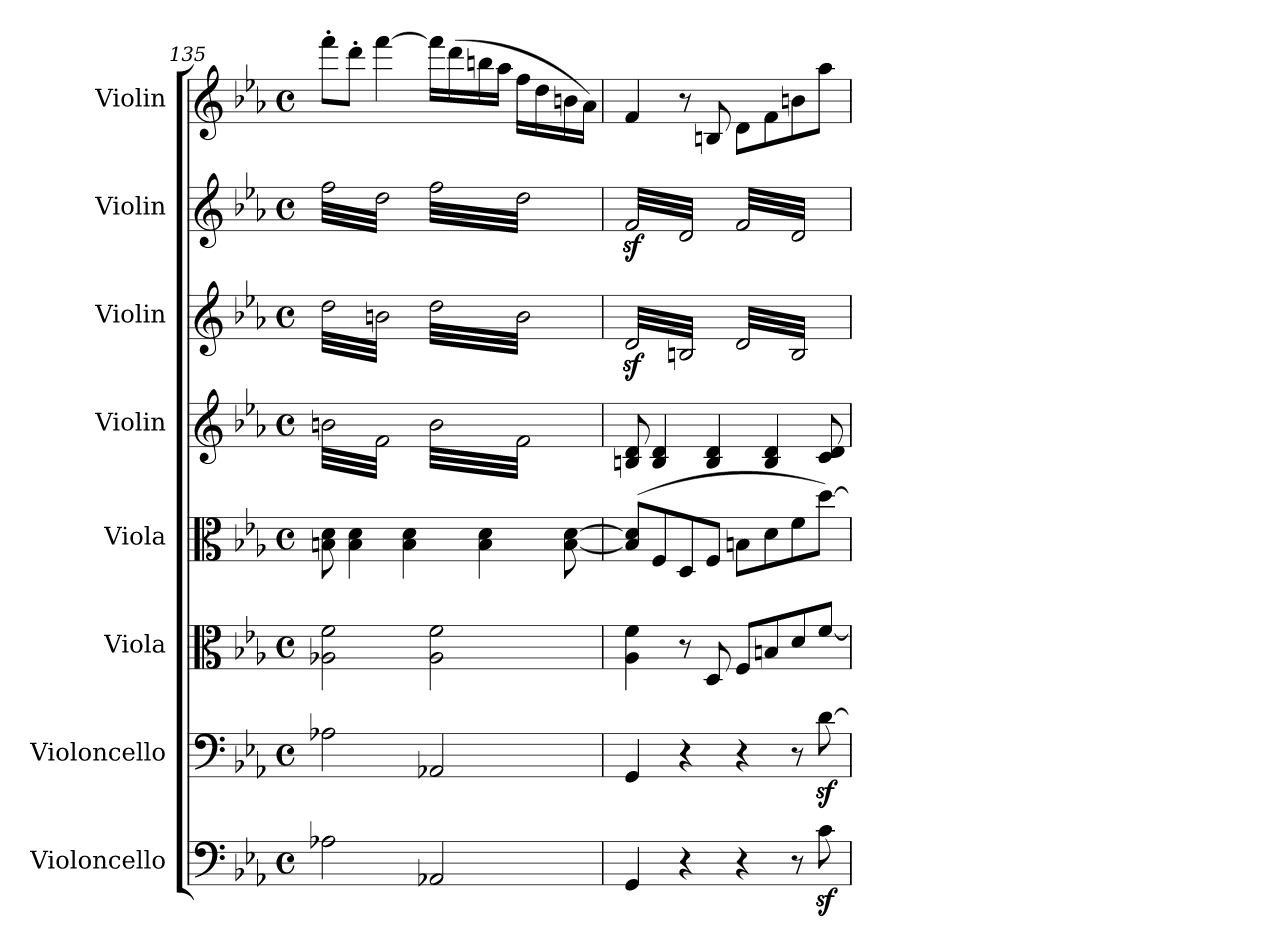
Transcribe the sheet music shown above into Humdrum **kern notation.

**kern	**kern	**kern	**kern	**kern	**kern	**kern	**kern
*part8	*part7	*part6	*part5	*part4	*part3	*part2	*part1
*staff8	*staff7	*staff6	*staff5	*staff4	*staff3	*staff2	*staff1
*I"Violoncello	*I"Violoncello	*I"Viola	*I"Viola	*I"Violin	*I"Violin	*I"Violin	*I"Violin
*I'Vc.	*I'Vc.	*I'Vla.	*I'Vla.	*I'Vln.	*I'Vln.	*I'Vln.	*I'Vln.
*clefF4	*clefF4	*clefC3	*clefC3	*clefG2	*clefG2	*clefG2	*clefG2
*k[b-e-a-]	*k[b-e-a-]	*k[b-e-a-]	*k[b-e-a-]	*k[b-e-a-]	*k[b-e-a-]	*k[b-e-a-]	*k[b-e-a-]
*M4/4	*M4/4	*M4/4	*M4/4	*M4/4	*M4/4	*M4/4	*M4/4
*met(c)	*met(c)	*met(c)	*met(c)	*met(c)	*met(c)	*met(c)	*met(c)
=135	=135	=135	=135	=135	=135	=135	=135
*	*	*	*	*tremolo	*	*	*
*	*	*	*	*	*tremolo	*	*
*	*	*	*	*	*	*tremolo	*
2A-X\	2A-X\	2A-X\ 2f\	8Bn\ 8d\	(>32bn\LLL	(>32dd\LLL	(>32ff\LLL	8fff'\L
.	.	.	.	32f/	32bn\	32dd\	.
.	.	.	.	32bn\	32dd\	32ff\	.
.	.	.	.	32f/	32bn\	32dd\	.
.	.	.	4B\ 4d\	32bn\	32dd\	32ff\	8ddd'\J
.	.	.	.	32f/	32bn\	32dd\	.
.	.	.	.	32bn\	32dd\	32ff\	.
.	.	.	.	32f/	32bn\	32dd\	.
.	.	.	.	32bn\	32dd\	32ff\	[4fff\
.	.	.	.	32f/	32bn\	32dd\	.
.	.	.	.	32bn\	32dd\	32ff\	.
.	.	.	.	32f/	32bn\	32dd\	.
.	.	.	4B\ 4d\	32bn\	32dd\	32ff\	.
.	.	.	.	32f/	32bn\	32dd\	.
.	.	.	.	32bn\	32dd\	32ff\	.
.	.	.	.	32f/JJJ	32bn\JJJ	32dd\JJJ	.
2AA-X/	2AA-X/	2A-\ 2f\	.	32b\LLL	32dd\LLL	32ff\LLL	16fff\LL]
.	.	.	.	32f/)	32b\)	32dd\)	.
.	.	.	.	32b\	32dd\	32ff\	(>16ddd\
.	.	.	.	32f/)	32b\)	32dd\)	.
.	.	.	4B\ 4d\	32b\	32dd\	32ff\	16bbn\
.	.	.	.	32f/)	32b\)	32dd\)	.
.	.	.	.	32b\	32dd\	32ff\	16aa-\JJ
.	.	.	.	32f/)	32b\)	32dd\)	.
.	.	.	.	32b\	32dd\	32ff\	16ff\LL
.	.	.	.	32f/)	32b\)	32dd\)	.
.	.	.	.	32b\	32dd\	32ff\	16dd\
.	.	.	.	32f/)	32b\)	32dd\)	.
.	.	.	[8B\ [8d\	32b\	32dd\	32ff\	16bn\
.	.	.	.	32f/)	32b\)	32dd\)	.
.	.	.	.	32b\	32dd\	32ff\	16a-\JJ)
.	.	.	.	32f/)JJJ	32b\)JJJ	32dd\)JJJ	.
*	*	*	*	*Xtremolo	*	*	*
!!LO:PB:g=z
=136	=136	=136	=136	=136	=136	=136	=136
4GG/	4GG/	4A-\ 4f\	(>8B/] 8d/]L	8Bn/ 8d/	(<32dz</LLL	(<32fz</LLL	4f/
.	.	.	.	.	32Bn/	32d/	.
.	.	.	.	.	32dz</	32fz</	.
.	.	.	.	.	32Bn/	32d/	.
.	.	.	8F/	4B/ 4d/	32dz</	32fz</	.
.	.	.	.	.	32Bn/	32d/	.
.	.	.	.	.	32dz</	32fz</	.
.	.	.	.	.	32Bn/	32d/	.
4r	4r	8r	8D/	.	32dz</	32fz</	8r
.	.	.	.	.	32Bn/	32d/	.
.	.	.	.	.	32dz</	32fz</	.
.	.	.	.	.	32Bn/	32d/	.
.	.	8D/	8F/J	4B/ 4d/	32dz</	32fz</	8Bn/
.	.	.	.	.	32Bn/	32d/	.
.	.	.	.	.	32dz</	32fz</	.
.	.	.	.	.	32Bn/JJJ	32d/JJJ	.
4r	4r	8F/L	8Bn\L	.	32d/LLL	32f/LLL	8d\L
.	.	.	.	.	32B/)	32d/)	.
.	.	.	.	.	32d/	32f/	.
.	.	.	.	.	32B/)	32d/)	.
.	.	8Bn/	8d\	4B/ 4d/	32d/	32f/	8f\
.	.	.	.	.	32B/)	32d/)	.
.	.	.	.	.	32d/	32f/	.
.	.	.	.	.	32B/)	32d/)	.
8r	8r	8d/	8f\	.	32d/	32f/	8bn\
.	.	.	.	.	32B/)	32d/)	.
.	.	.	.	.	32d/	32f/	.
.	.	.	.	.	32B/)	32d/)	.
8cz<\	[8dz<\	[8f/J	[8dd\J)	8c/ 8d/	32d/	32f/	8aa-\J
.	.	.	.	.	32B/)	32d/)	.
.	.	.	.	.	32d/	32f/	.
.	.	.	.	.	32B/)JJJ	32d/)JJJ	.
*	*	*	*	*	*	*Xtremolo	*
*	*	*	*	*	*Xtremolo	*	*
.	.	.	.	.	.	.	.
.	.	.	.	.	.	.	.
.	.	.	.	.	.	.	.
.	.	.	.	.	.	.	.
.	.	.	.	.	.	.	.
.	.	.	.	.	.	.	.
.	.	.	.	.	.	.	.
.	.	.	.	.	.	.	.
=	=	=	=	=	=	=	=
*-	*-	*-	*-	*-	*-	*-	*-
